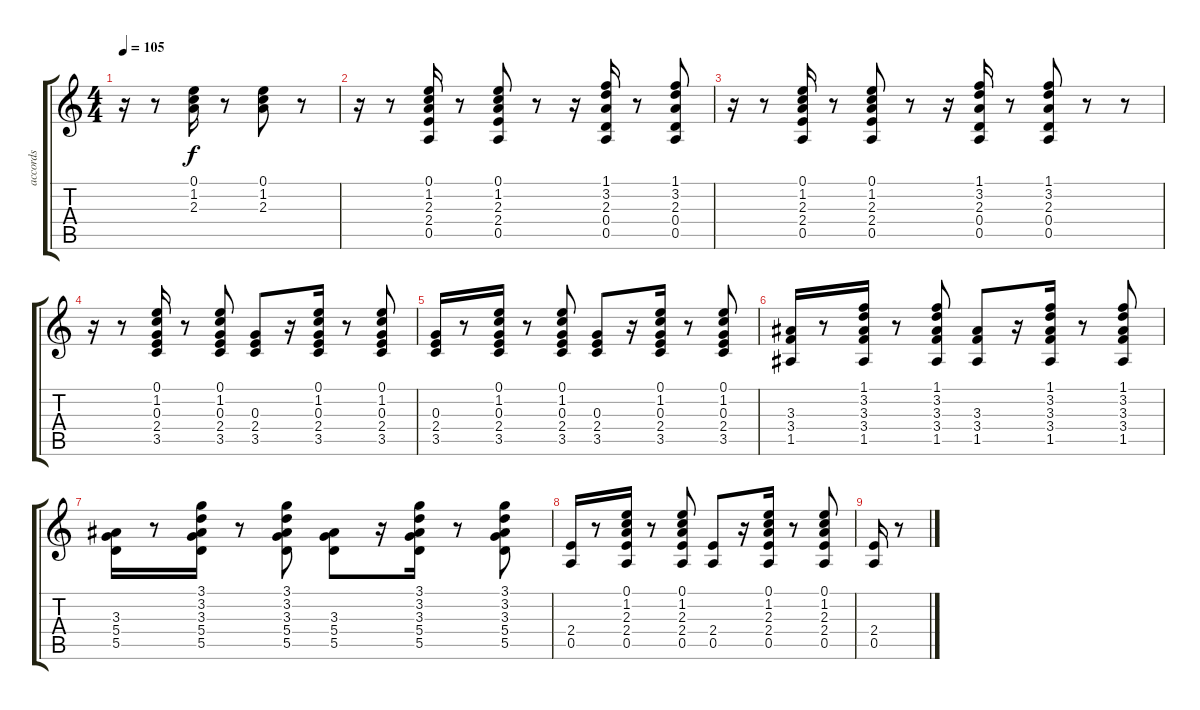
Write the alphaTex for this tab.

\track ("accords" "accords") {instrument acousticguitarsteel}
\staff {score tabs}
\tuning (E4 B3 G3 D3 A2 E2) {hide}
\ts (4 4)
\tempo 105
\clef g2
\ks c
r.16{dy f} r.8 (0.1 1.2 2.3).16 r.8 (0.1 1.2 2.3).8 r.8 |
r.16 r.8 (0.1 1.2 2.3 2.4 0.5).16 r.8 (0.1 1.2 2.3 2.4 0.5).8 r.8 r.16 (1.1 3.2 2.3 0.4 0.5).16 r.8 (1.1 3.2 2.3 0.4 0.5).8 |
r.16 r.8 (0.1 1.2 2.3 2.4 0.5).16 r.8 (0.1 1.2 2.3 2.4 0.5).8 r.8 r.16 (1.1 3.2 2.3 0.4 0.5).16 r.8 (1.1 3.2 2.3 0.4 0.5).8 r.8 r.8 |
r.16 r.8 (0.1 1.2 0.3 2.4 3.5).16 r.8 (0.1 1.2 0.3 2.4 3.5).8 (0.3 2.4 3.5).8 r.16 (0.1 1.2 0.3 2.4 3.5).16 r.8 (0.1 1.2 0.3 2.4 3.5).8 |
(0.3 2.4 3.5).16 r.8 (0.1 1.2 0.3 2.4 3.5).16 r.8 (0.1 1.2 0.3 2.4 3.5).8 (0.3 2.4 3.5).8 r.16 (0.1 1.2 0.3 2.4 3.5).16 r.8 (0.1 1.2 0.3 2.4 3.5).8 |
(3.3 3.4 1.5).16 r.8 (1.1 3.2 3.3 3.4 1.5).16 r.8 (1.1 3.2 3.3 3.4 1.5).8 (3.3 3.4 1.5).8 r.16 (1.1 3.2 3.3 3.4 1.5).16 r.8 (1.1 3.2 3.3 3.4 1.5).8 |
(3.3 5.4 5.5).16 r.8 (3.1 3.2 3.3 5.4 5.5).16 r.8 (3.1 3.2 3.3 5.4 5.5).8 (3.3 5.4 5.5).8 r.16 (3.1 3.2 3.3 5.4 5.5).16 r.8 (3.1 3.2 3.3 5.4 5.5).8 |
(2.4 0.5).16 r.8 (0.1 1.2 2.3 2.4 0.5).16 r.8 (0.1 1.2 2.3 2.4 0.5).8 (2.4 0.5).8 r.16 (0.1 1.2 2.3 2.4 0.5).16 r.8 (0.1 1.2 2.3 2.4 0.5).8 |
(2.4 0.5).16 r.8
